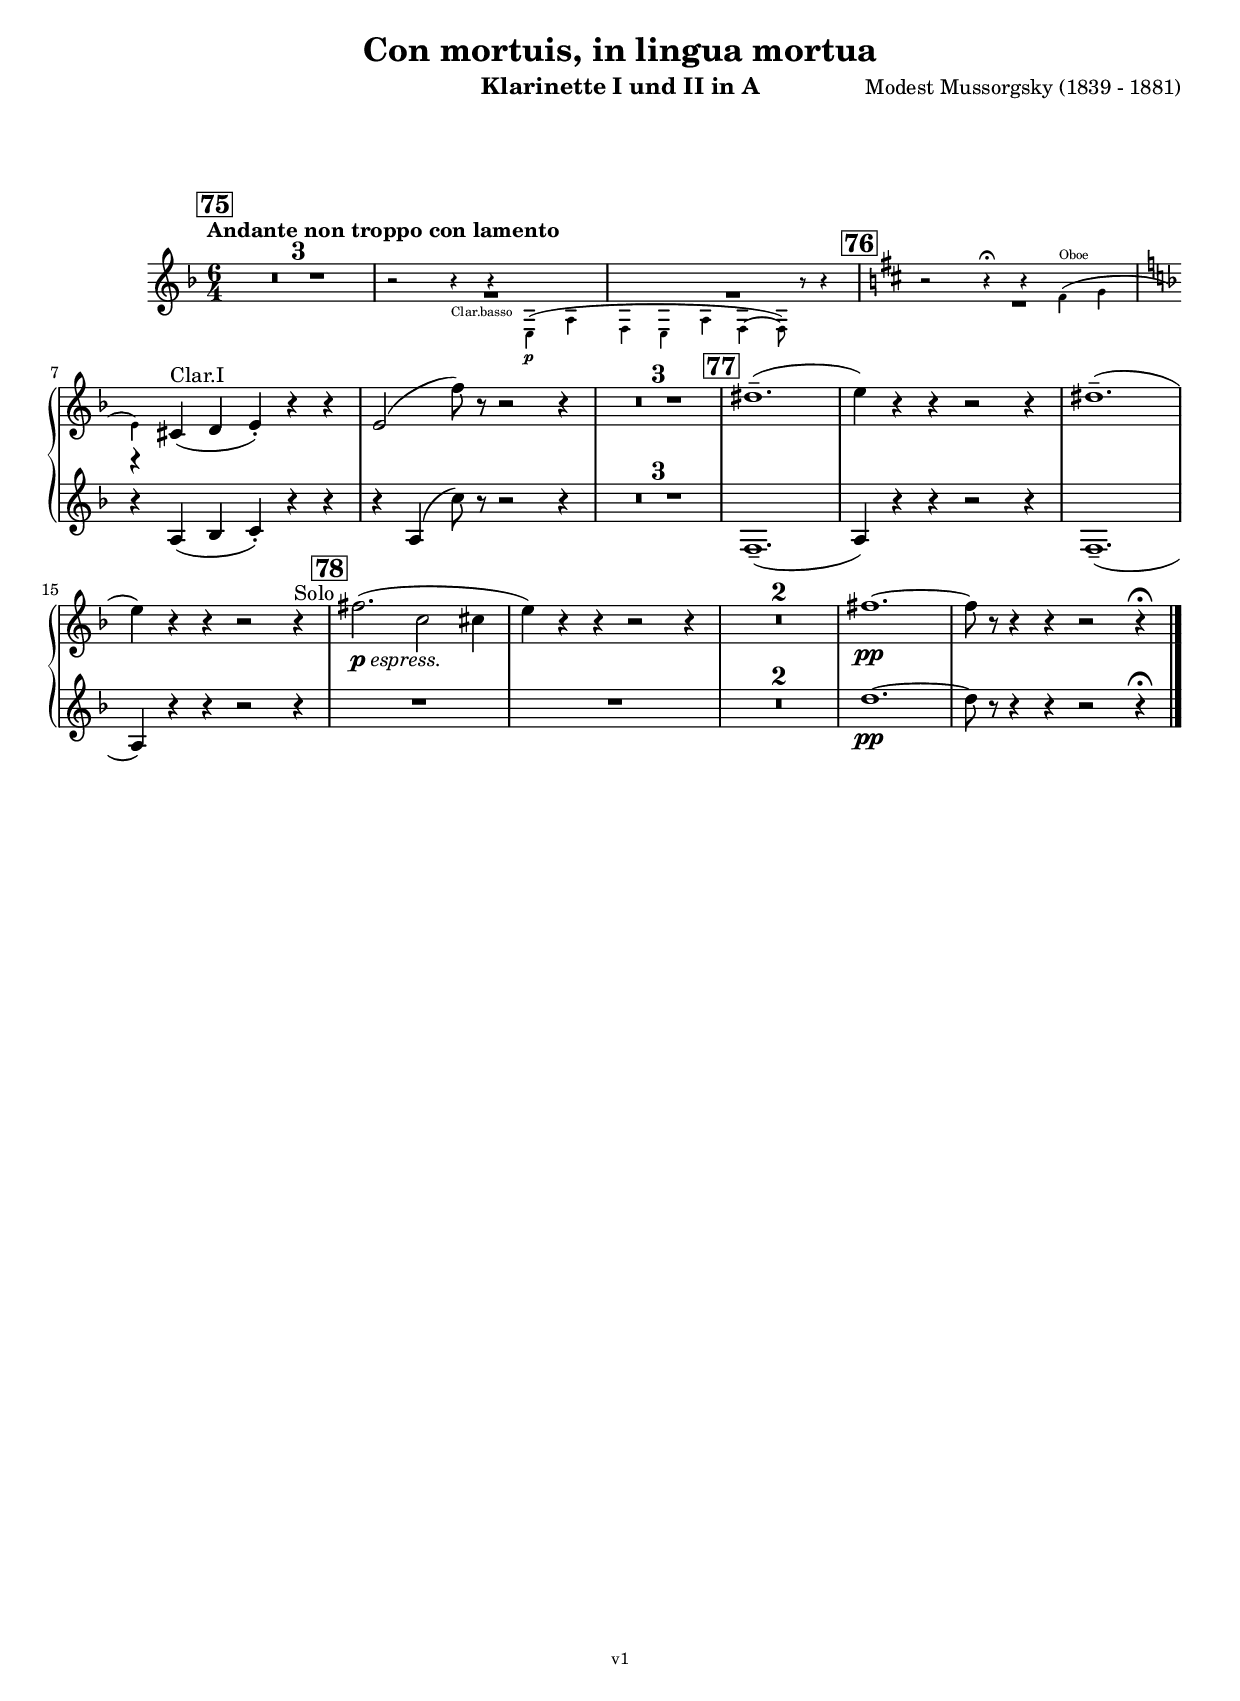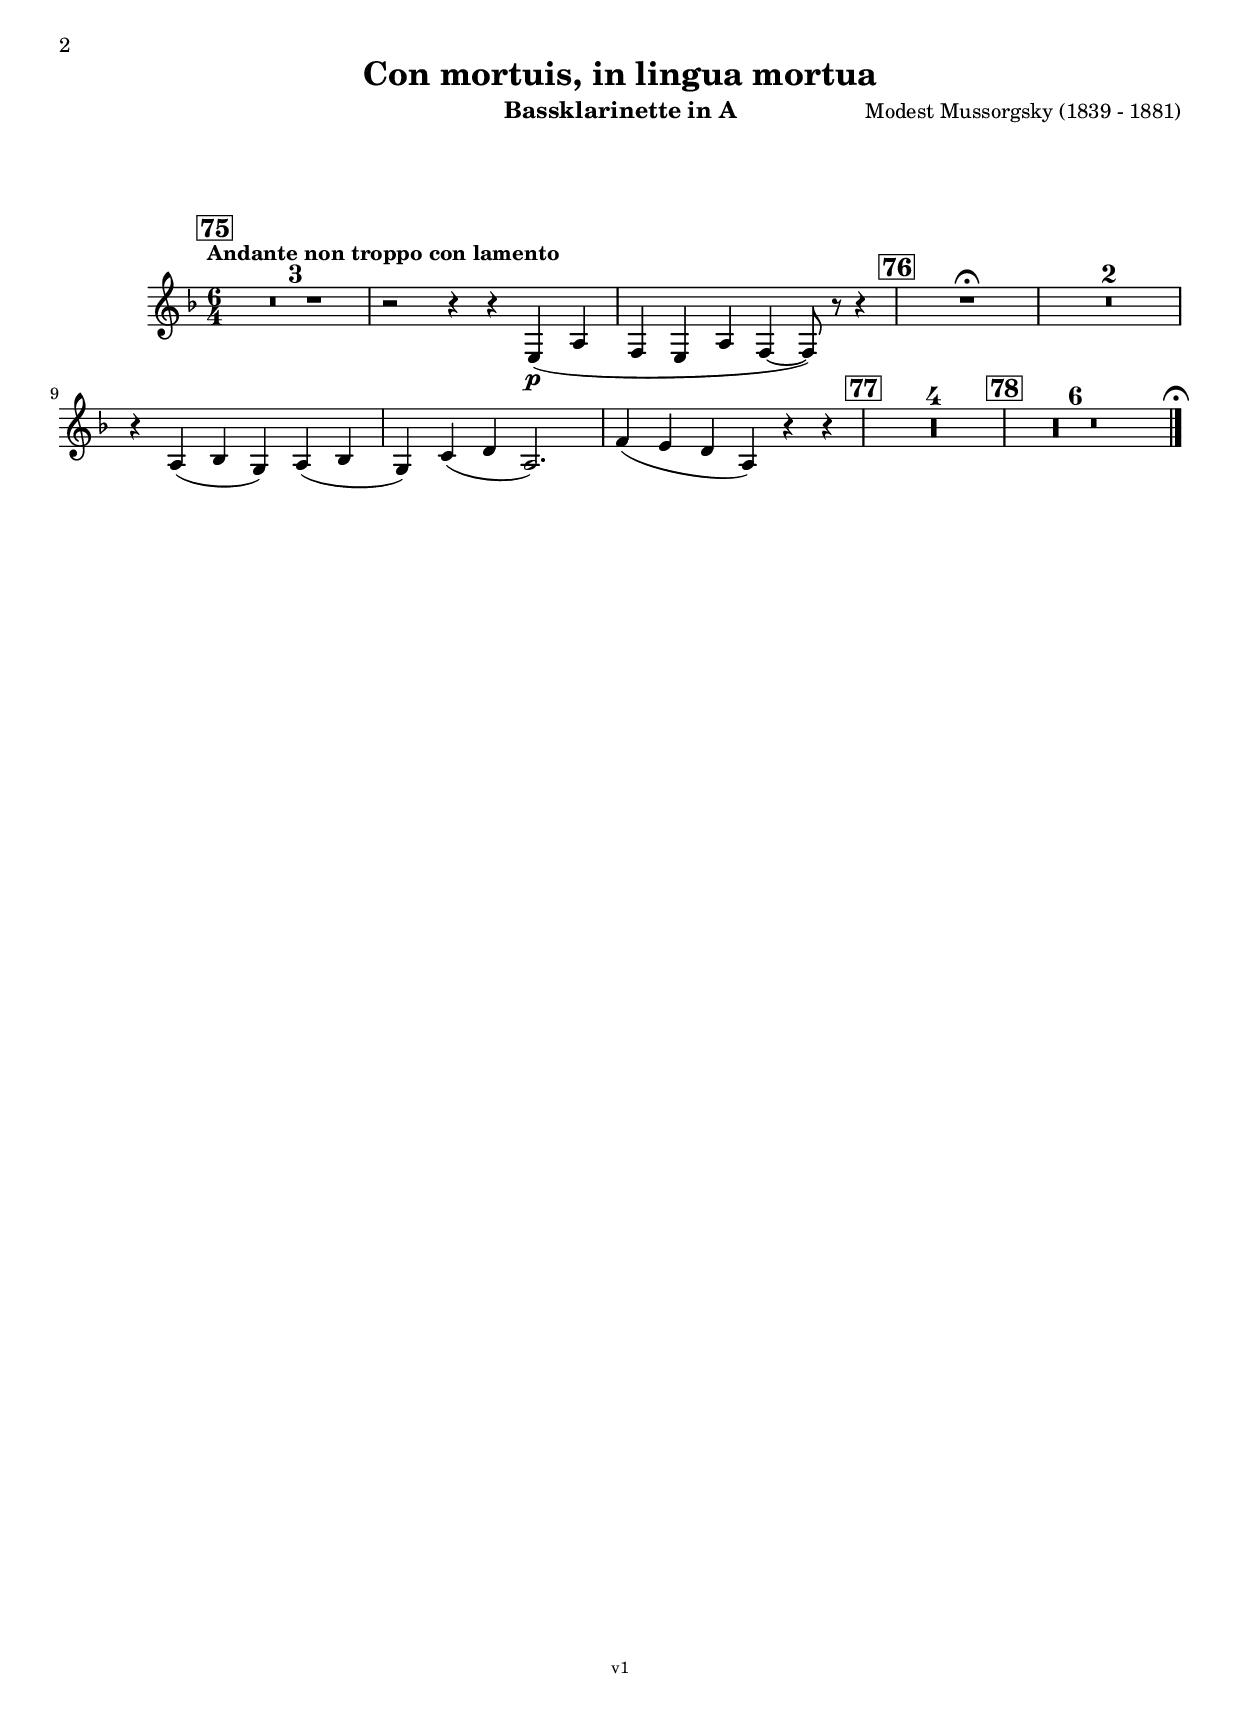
\version "2.24.1"
\language "deutsch"

\paper {
    top-margin = 10\mm
    bottom-margin = 10\mm
    left-margin = 10\mm
    right-margin = 10\mm
    ragged-last = ##f
}

\header{
  title = "Con mortuis, in lingua mortua"
  subtitle = ""
  composerShort = "Modest Mussorgsky"
  composer = "Modest Mussorgsky (1839 - 1881)"
  version = "v1"
}

% Adapt this for automatic line-breaks
% mBreak = {}
% pBreak = {}
mBreak = { \break }
pBreak = { \pageBreak }
#(set-global-staff-size 18)

% Useful snippets
pCresc = _\markup { \dynamic p \italic "cresc." }
mfDim = _\markup { \dynamic mf \italic "dim." }
fCantabile = _\markup { \dynamic f \italic "cantabile" }
smorz = _\markup { \italic "smorz." }
sempreFf = _\markup { \italic "sempre" \dynamic ff }
ffSempre = _\markup { \dynamic ff \italic "sempre" }
sempreFff = _\markup { \italic "sempre" \dynamic fff }
pocoF = _\markup { \italic "poco" \dynamic f }
ffz = _\markup { \dynamic { ffz } } 
ffp = _\markup { \dynamic { ffp } } 
crescMolto = _\markup { \italic "cresc. molto" }
pMoltoCresc = _\markup { \dynamic p \italic "molto cresc." }
sempreCresc = _\markup { \italic "sempre cresc." }
ppEspr = _\markup { \dynamic pp \italic "espr." }
ppiuEspress = _\markup { \dynamic p \italic "più espress." }
pocoCresc = _\markup { \italic "poco cresc." }
espress = _\markup { \italic "espress." }
mfEspress = _\markup { \dynamic mf \italic "espress." }
pEspress = _\markup { \dynamic p \italic "espress." }
string = ^\markup { \italic "string." }
stringendo = ^\markup { \italic "stringendo" }
pocoString = ^\markup { \italic "poco string." }
sempreStringendo = ^\markup { \italic "sempre stringendo" }
sempreString = ^\markup { \italic "sempre string." }
tuttaForza = _\markup { \italic "tutta forza" }
allargando = _\markup { \italic "allargando" }
pocoMenoMosso = ^\markup {\italic \bold {"Poco meno mosso."} }
rit = ^\markup {\italic {"rit."} }
rall = ^\markup {\italic {"rall."} }
riten = ^\markup {\italic {"riten."} }
ritATempo = ^\markup { \center-align \italic {"  rit. a tempo"} }
aTempo = ^\markup { \italic {"a tempo"} }
moltoRit = ^\markup { \italic {"molto rit."} }
pocoRit = ^\markup {\italic {"poco rit."} }
pocoRiten = ^\markup {\italic {"poco riten."} }
sec = ^\markup {\italic {"sec."} }
pocoRall = ^\markup {\italic {"poco rall."} }
pocoAPocoRall = ^\markup {\italic {"poco a poco rall."} }
pocoAPocoAccel = ^\markup {\italic {"poco a poco accel."} }
pocoAPocoAccelAlD = ^\markup {\italic {"poco a poco accel. al D"} }
sempreAccel = ^\markup {\italic {"sempre accel."} }
solo = ^\markup { "Solo" }
piuF = _\markup { \italic "più" \dynamic f }
piuP = _\markup { \italic "più" \dynamic p }
lento = ^\markup { \italic "Lento" }
accel = ^\markup { \bold { "accel." } }
tempoPrimo = ^\markup { \italic { "Tempo I" } }

% Adapted from http://lsr.di.unimi.it/LSR/Snippet?id=655
% Make title, subtitle, instrument appear on pages other than the first
#(define (part-not-first-page layout props arg)
   (if (not (= (chain-assoc-get 'page:page-number props -1)
               (ly:output-def-lookup layout 'first-page-number)))
       (interpret-markup layout props arg)
       empty-stencil))

\paper {
  oddHeaderMarkup = \markup
  \fill-line {
    " "
    \on-the-fly #part-not-first-page \fontsize #-1.0 \concat {
      \fromproperty #'header:composerShort
      "     -     "
      \fromproperty #'header:title
      "     -     "
      \fromproperty #'header:instrument
    }
    \if \should-print-page-number \fromproperty #'page:page-number-string
  }
  evenHeaderMarkup = \markup
  \fill-line {
    \if \should-print-page-number \fromproperty #'page:page-number-string
    \on-the-fly #part-not-first-page \fontsize #-1.0 \concat {
      \fromproperty #'header:composerShort
      "     -     "
      \fromproperty #'header:title
      "     -     "
      \fromproperty #'header:instrument
    }
    " "
  }
  oddFooterMarkup = \markup
  \fill-line \fontsize #-2.0 {
    " "
    \fromproperty #'header:version
    " "
  }
  % Distance between title stuff and music
  markup-system-spacing.basic-distance = #12
  markup-system-spacing.minimum-distance = #12
  markup-system-spacing.padding = #10
  % Distance between music systems
  system-system-spacing.basic-distance = #13
  system-system-spacing.minimum-distance = #13
  % system-system-spacing.padding = #10
  
}

\layout {
  \context {
    \Staff
    % This allows the use of \startMeasureCount and \stopMeasureCount
    % See https://lilypond.org/doc/v2.23/Documentation/snippets/repeats#repeats-numbering-groups-of-measures
    \consists #Measure_counter_engraver
    % \RemoveEmptyStaves
    \RemoveAllEmptyStaves
  }
}

% ---------------------------------------------------------

clarinet_I = {
  \set Score.rehearsalMarkFormatter = #format-mark-box-numbers
  \accidentalStyle Score.modern-cautionary
  \defaultTimeSignature
  \compressEmptyMeasures
  \time 6/4
  \tempo "Andante non troppo con lamento"
  \key f \major
  \clef violin
  \relative c'' {
    % cl1 p17 1
    \mark #75
    R1.*3 |
    <<
      {
        \override MultiMeasureRest.staff-position = #-4
        R1.*2 |
        \revert MultiMeasureRest.staff-position
        \override MultiMeasureRest.staff-position = #-6
        R1.*1 |
        \revert MultiMeasureRest.staff-position
        r4 cis,(^"Clar.I" d e-.) r r |
      }
      \new CueVoice \transpose c c \relative {
        \stemDown
        r2 r4_"Clar.basso" r4 e\p( a |
        f4 e a f4~ f8) r r4 |
        \mark #76
        \key d \major 
        r2 r4\fermata r fis'(^"Oboe" g |
        \key f \major
        \mBreak
        
        % cl1 p18 1
        e) s2 s2. |
        \stemNeutral
      }
    >>
    e2( f'8) r r2 r4 |
    R1.*3 |
    \mark #77
    dis1.--( |
    e4) r r r2 r4 |
    dis1.--( |
    e4) r r r2 r4\solo |
    \mark #78
    fis2.(\pEspress c2 cis4 |
    e4) r r r2 r4 |
    R1.*2
    fis1.~\pp |
    fis8 r r4 r r2 r4\fermata
    \bar "|."
  }
}

clarinet_II = {
  \set Score.rehearsalMarkFormatter = #format-mark-box-numbers
  \accidentalStyle Score.modern-cautionary
  \defaultTimeSignature
  \compressEmptyMeasures
  \time 6/4
  \tempo "Andante non troppo con lamento"
  \key f \major
  \clef violin
  \relative c'' {
    % cl2 p17 1
    R1.*6 |
    \mBreak
    
    % cl2 p18 1
    r4 a,( b c-.) r r |
    r4
    a( c'8) r r2 r4 |
    R1.*3 |
    f,,1.--( |
    a4) r r r2 r4 |
    f1.--( |
    \mBreak
    
    % cl2 p18 2
    a4) r r r2 r4 |
    R1.*4
    d'1.~\pp |
    d8 r r4 r r2 r4\fermata
    \bar "|."
  }
}

clarinet_bass = {
  \set Score.rehearsalMarkFormatter = #format-mark-box-numbers
  \accidentalStyle Score.modern-cautionary
  \defaultTimeSignature
  \compressEmptyMeasures
  \time 6/4
  \tempo "Andante non troppo con lamento"
  \key f \major
  \clef violin
  \relative c'' {
    % clb p6 1
    \mark #75
    R1.*3 |
    r2 r4 r e,,\p( a |
    f4 e a f4~ f8) r r4 |
    \mark #76
    R1.\fermata |
    R1.*2 |
    \mBreak
    
    % clb p6 2
    r4 a( b g) a( b |
    g4) c( d a2.) |
    f'4( e d a) r r |
    \mark #77
    R1.*4 |
    \mark #78
    R1.*6 |
    % Magic taken from https://lsr.di.unimi.it/LSR/Item?id=10
    % for a fermata hovering over the last bar line
    \context Staff = "one" {
      \bar "|."
      \override Score.TextMark.self-alignment-X = #CENTER
      \textEndMark \markup { \musicglyph "scripts.ufermata" }
    }
  }
}

% ---------------------------------------------------------

\bookpart {
  \header{
    instrument = "Klarinette I und II in A"
  }
  \score {
    \new GrandStaff <<
      \new Staff {
        \transpose a a \clarinet_I
      }
      \new Staff {
        \accidentalStyle Score.modern-cautionary
        \transpose a a \clarinet_II
      }
    >>
  }
}

\bookpart {
  \header{
    instrument = "Bassklarinette in A"
  }
  \score {
    \new Staff {
      \transpose a a \clarinet_bass
    }
  }
}

%{
\bookpart {
  \header{
    instrument = "Klarinette I in Bb"
  }
  \score {
    \new Staff {
      \override DynamicLineSpanner.staff-padding = #3
      \accidentalStyle Score.modern-cautionary
      \new Voice {
        \transpose b b \clarinet_I
      }
    }
  }
}
%}

%{
\bookpart {
  \header{
    instrument = "Klarinette II in Bb"
  }
  \score {
    \new Staff {
      \override DynamicLineSpanner.staff-padding = #3
      \accidentalStyle Score.modern-cautionary
      \new Voice {
        \transpose b b \clarinet_II
      }
    }
  }
}
%}
